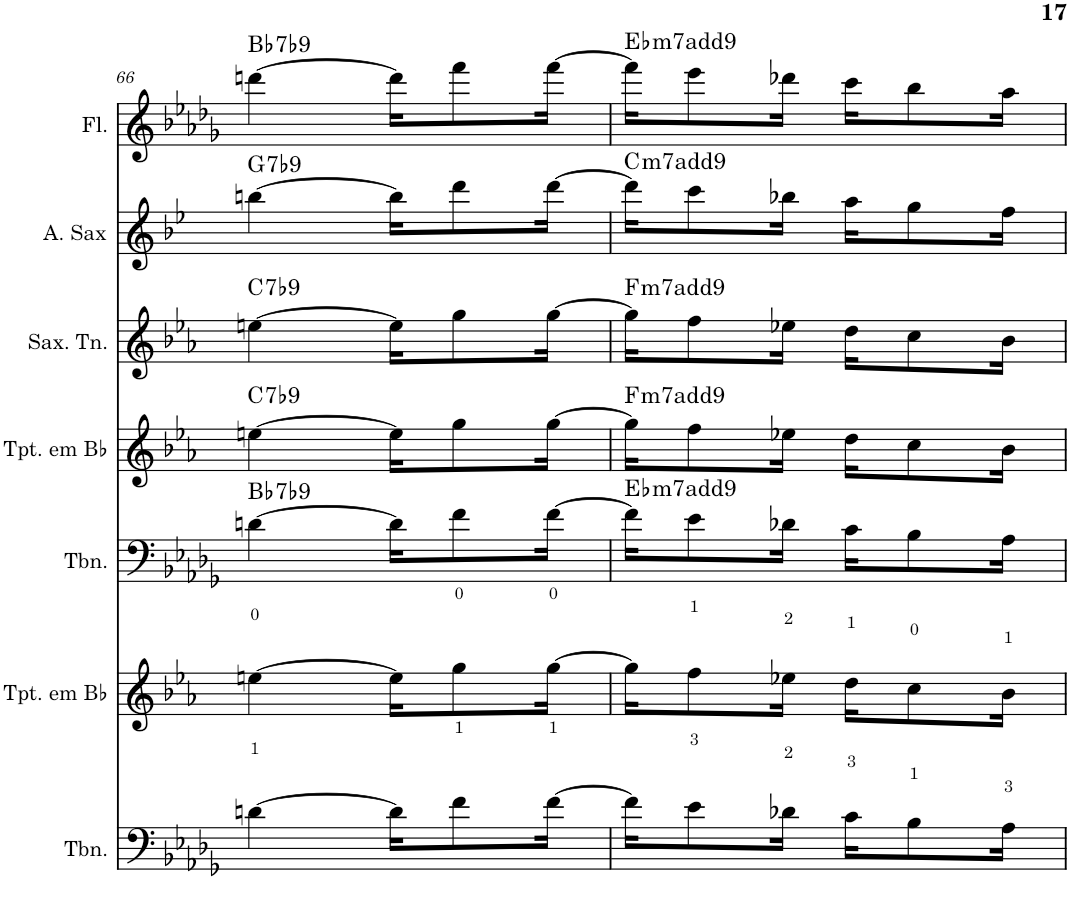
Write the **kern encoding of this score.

**kern	**kern	**kern	**harte	**kern	**harte	**kern	**harte	**kern	**harte	**kern	**harte
*part7	*part6	*part5	*part5	*part4	*part4	*part3	*part3	*part2	*part2	*part1	*part1
*staff7	*staff6	*staff5	*	*staff4	*	*staff3	*	*staff2	*	*staff1	*
*I"Trombone	*I"Trompete em Bb	*I"Trombone	*	*I"Trompete em Bb	*	*I"Saxofone Tenor	*	*I"Saxofone Alto	*	*I"Flauta Transversal	*
*I'Tbn.	*I'Tpt. em Bb	*I'Tbn.	*	*I'Tpt. em Bb	*	*I'Sax. Tn.	*	*	*	*I'Fl.	*
!!LO:PB:g=z
*clefF4	*clefG2	*clefF4	*	*clefG2	*	*clefG2	*	*clefG2	*	*clefG2	*
*	*Trd1c2	*	*	*Trd1c2	*	*Trd8c14	*	*Trd5c9	*	*	*
*k[b-e-a-d-g-]	*k[b-e-a-]	*k[b-e-a-d-g-]	*	*k[b-e-a-]	*	*k[b-e-a-]	*	*k[b-e-]	*	*k[b-e-a-d-g-]	*
*b-:	*c:	*b-:	*	*c:	*	*c:	*	*g:	*	*b-:	*
*M2/4	*M2/4	*M2/4	*	*M2/4	*	*M2/4	*	*M2/4	*	*M2/4	*
=66	=66	=66	=66	=66	=66	=66	=66	=66	=66	=66	=66
!	!	!	!LO:H:kt=7	!	!LO:H:kt=7	!	!LO:H:kt=7	!	!LO:H:kt=7	!	!LO:H:kt=7
[4dn\	[4een\	[4dn\	Bb:7(b9)	[4een\	C:7(b9)	[4een\	C:7(b9)	[4bbn\	G:7(b9)	[4dddn\	Bb:7(b9)
16d\KL]	16ee\KL]	16d\KL]	.	16ee\KL]	.	16ee\KL]	.	16bb\KL]	.	16ddd\KL]	.
8f\	8gg\	8f\	.	8gg\	.	8gg\	.	8ddd\	.	8fff\	.
[16f\Jk	[16gg\Jk	[16f\Jk	.	[16gg\Jk	.	[16gg\Jk	.	[16ddd\Jk	.	[16fff\Jk	.
=67	=67	=67	=67	=67	=67	=67	=67	=67	=67	=67	=67
!	!	!	!LO:H:kt=m7	!	!LO:H:kt=m7	!	!LO:H:kt=m7	!	!LO:H:kt=m7	!	!LO:H:kt=m7
16f\KL]	16gg\KL]	16f\KL]	Eb:min7(9)	16gg\KL]	F:min7(9)	16gg\KL]	F:min7(9)	16ddd\KL]	C:min7(9)	16fff\KL]	Eb:min7(9)
8e-\	8ff\	8e-\	.	8ff\	.	8ff\	.	8ccc\	.	8eee-\	.
16d-X\Jk	16ee-X\Jk	16d-X\Jk	.	16ee-X\Jk	.	16ee-X\Jk	.	16bb-X\Jk	.	16ddd-X\Jk	.
16c\KL	16dd\KL	16c\KL	.	16dd\KL	.	16dd\KL	.	16aa\KL	.	16ccc\KL	.
8B-\	8cc\	8B-\	.	8cc\	.	8cc\	.	8gg\	.	8bb-\	.
16A-\Jk	16b-\Jk	16A-\Jk	.	16b-\Jk	.	16b-\Jk	.	16ff\Jk	.	16aa-\Jk	.
=	=	=	=	=	=	=	=	=	=	=	=
*-	*-	*-	*-	*-	*-	*-	*-	*-	*-	*-	*-
